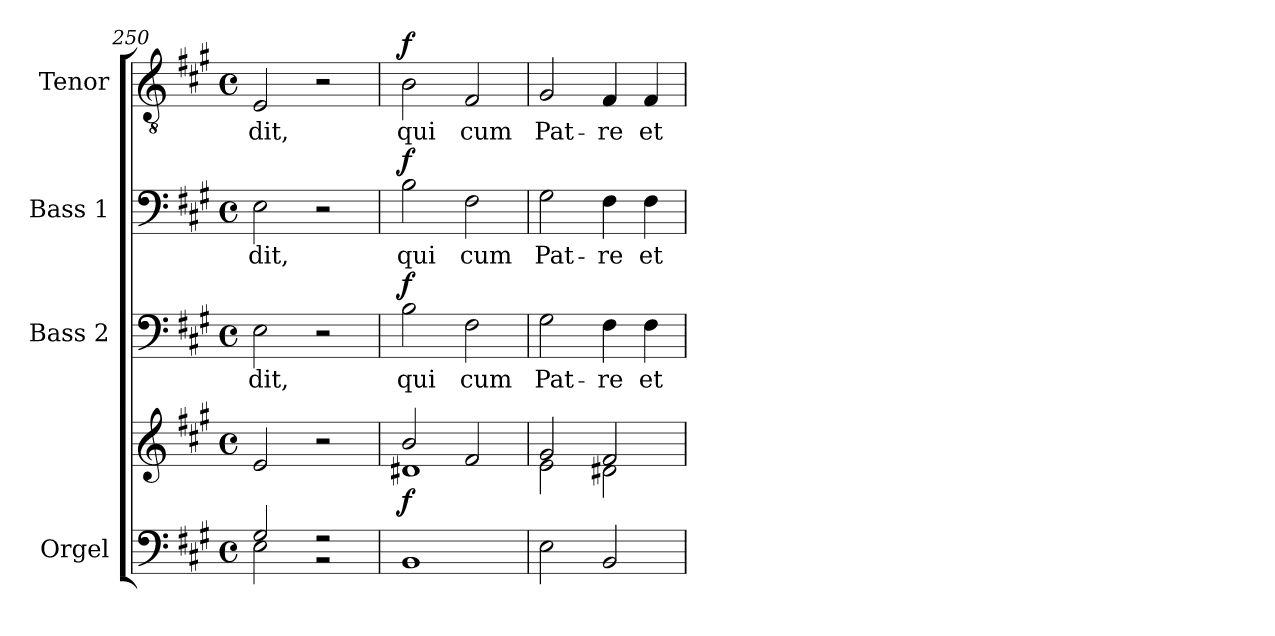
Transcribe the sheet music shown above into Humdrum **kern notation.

**kern	**kern	**dynam	**kern	**text	**dynam	**kern	**text	**dynam	**kern	**text	**dynam
*part4	*part4	*part4	*part3	*part3	*part3	*part2	*part2	*part2	*part1	*part1	*part1
*staff5	*staff4	*staff4/5	*staff3	*staff3	*staff3	*staff2	*staff2	*staff2	*staff1	*staff1	*staff1
*I"Orgel	*	*	*I"Bass 2	*	*	*I"Bass 1	*	*	*I"Tenor	*	*
*I'Org.	*	*	*I'B2.	*	*	*I'B1.	*	*	*I'T.	*	*
*clefF4	*clefG2	*	*clefF4	*	*	*clefF4	*	*	*clefGv2	*	*
*k[f#c#g#]	*k[f#c#g#]	*	*k[f#c#g#]	*	*	*k[f#c#g#]	*	*	*k[f#c#g#]	*	*
*A:	*A:	*	*A:	*	*	*A:	*	*	*A:	*	*
*M4/4	*M4/4	*	*M4/4	*	*	*M4/4	*	*	*M4/4	*	*
*met(c)	*met(c)	*	*met(c)	*	*	*met(c)	*	*	*met(c)	*	*
=250	=250	=250	=250	=250	=250	=250	=250	=250	=250	=250	=250
*^	*	*	*	*	*	*	*	*	*	*	*
!	!	!	!	!	!LO:LY:b	!	!	!LO:LY:b	!	!	!LO:LY:b	!
2G#/	2E\	2e/	.	2E\	-dit,	.	2E\	-dit,	.	2E/	-dit,	.
2r	2r	2r	.	2r	.	.	2r	.	.	2r	.	.
=251	=251	=251	=251	=251	=251	=251	=251	=251	=251	=251	=251	=251
*	*	*^	*	*	*	*	*	*	*	*	*	*
!	!	!	!	!LO:DY:b	!	!LO:LY:b	!LO:DY:a	!	!LO:LY:b	!LO:DY:a	!	!LO:LY:b	!LO:DY:a
*v	*v	*	*	*	*	*	*	*	*	*	*	*	*
1BB	2b/	1d#X	f	2B\	qui	f	2B\	qui	f	2B\	qui	f
!	!	!	!	!	!LO:LY:b	!	!	!LO:LY:b	!	!	!LO:LY:b	!
.	2f#/	.	.	2F#\	cum	.	2F#\	cum	.	2F#/	cum	.
=252	=252	=252	=252	=252	=252	=252	=252	=252	=252	=252	=252	=252
!	!	!	!	!	!LO:LY:b	!	!	!LO:LY:b	!	!	!LO:LY:b	!
2E\	2g#/	2e\	.	2G#\	Pat-	.	2G#\	Pat-	.	2G#/	Pat-	.
!	!	!	!	!	!LO:LY:b	!	!	!LO:LY:b	!	!	!LO:LY:b	!
2BB/	2f#/	2d#X\	.	4F#\	-re	.	4F#\	-re	.	4F#/	-re	.
!	!	!	!	!	!LO:LY:b	!	!	!LO:LY:b	!	!	!LO:LY:b	!
.	.	.	.	4F#\	et	.	4F#\	et	.	4F#/	et	.
*	*v	*v	*	*	*	*	*	*	*	*	*	*
=	=	=	=	=	=	=	=	=	=	=	=
*-	*-	*-	*-	*-	*-	*-	*-	*-	*-	*-	*-
